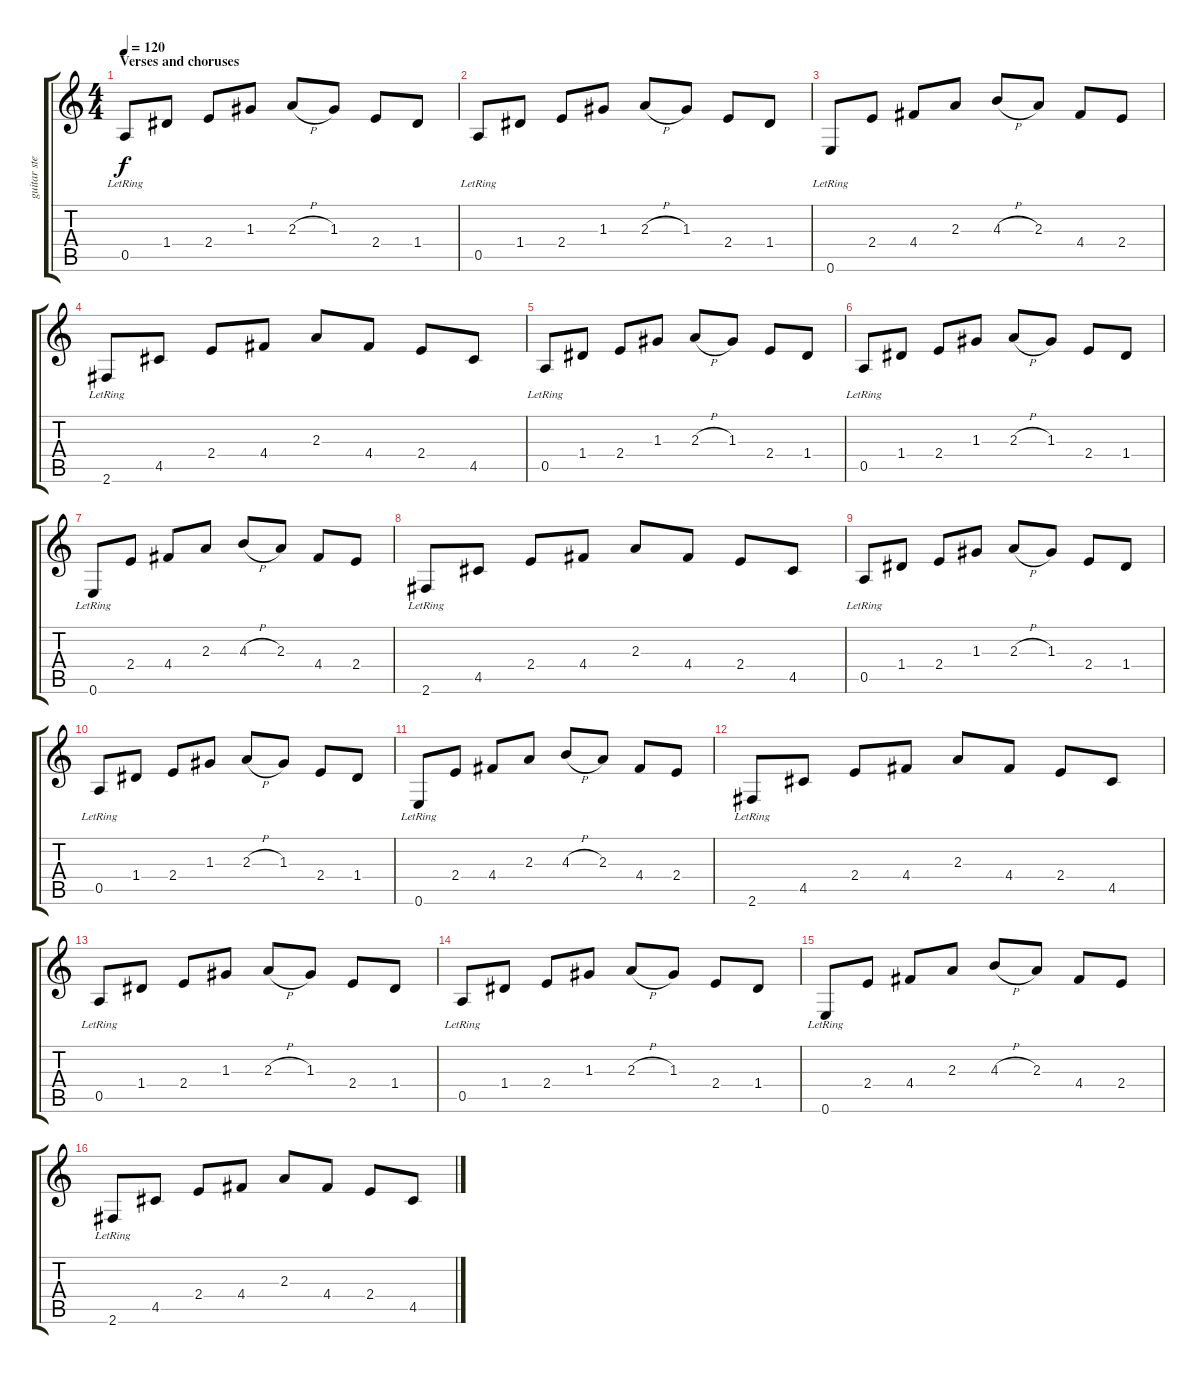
\track ("guitar steel / over" "guitar ste") {instrument acousticguitarsteel}
\staff {score tabs}
\tuning (E4 B3 G3 D3 A2 E2) {hide}
\ts (4 4)
\section ("" "Verses and choruses")
\tempo 120
\clef g2
\ks c
0.5{lr}.8{dy f instrument acousticguitarsteel} 1.4.8 2.4.8 1.3.8 2.3{h}.8 1.3.8 2.4.8 1.4.8 |
0.5{lr}.8 1.4.8 2.4.8 1.3.8 2.3{h}.8 1.3.8 2.4.8 1.4.8 |
0.6{lr}.8 2.4.8 4.4.8 2.3.8 4.3{h}.8 2.3.8 4.4.8 2.4.8 |
2.6{lr}.8 4.5.8 2.4.8 4.4.8 2.3.8 4.4.8 2.4.8 4.5.8 |
0.5{lr}.8 1.4.8 2.4.8 1.3.8 2.3{h}.8 1.3.8 2.4.8 1.4.8 |
0.5{lr}.8 1.4.8 2.4.8 1.3.8 2.3{h}.8 1.3.8 2.4.8 1.4.8 |
0.6{lr}.8 2.4.8 4.4.8 2.3.8 4.3{h}.8 2.3.8 4.4.8 2.4.8 |
2.6{lr}.8 4.5.8 2.4.8 4.4.8 2.3.8 4.4.8 2.4.8 4.5.8 |
0.5{lr}.8 1.4.8 2.4.8 1.3.8 2.3{h}.8 1.3.8 2.4.8 1.4.8 |
0.5{lr}.8 1.4.8 2.4.8 1.3.8 2.3{h}.8 1.3.8 2.4.8 1.4.8 |
0.6{lr}.8 2.4.8 4.4.8 2.3.8 4.3{h}.8 2.3.8 4.4.8 2.4.8 |
2.6{lr}.8 4.5.8 2.4.8 4.4.8 2.3.8 4.4.8 2.4.8 4.5.8 |
0.5{lr}.8 1.4.8 2.4.8 1.3.8 2.3{h}.8 1.3.8 2.4.8 1.4.8 |
0.5{lr}.8 1.4.8 2.4.8 1.3.8 2.3{h}.8 1.3.8 2.4.8 1.4.8 |
0.6{lr}.8 2.4.8 4.4.8 2.3.8 4.3{h}.8 2.3.8 4.4.8 2.4.8 |
2.6{lr}.8 4.5.8 2.4.8 4.4.8 2.3.8 4.4.8 2.4.8 4.5.8
